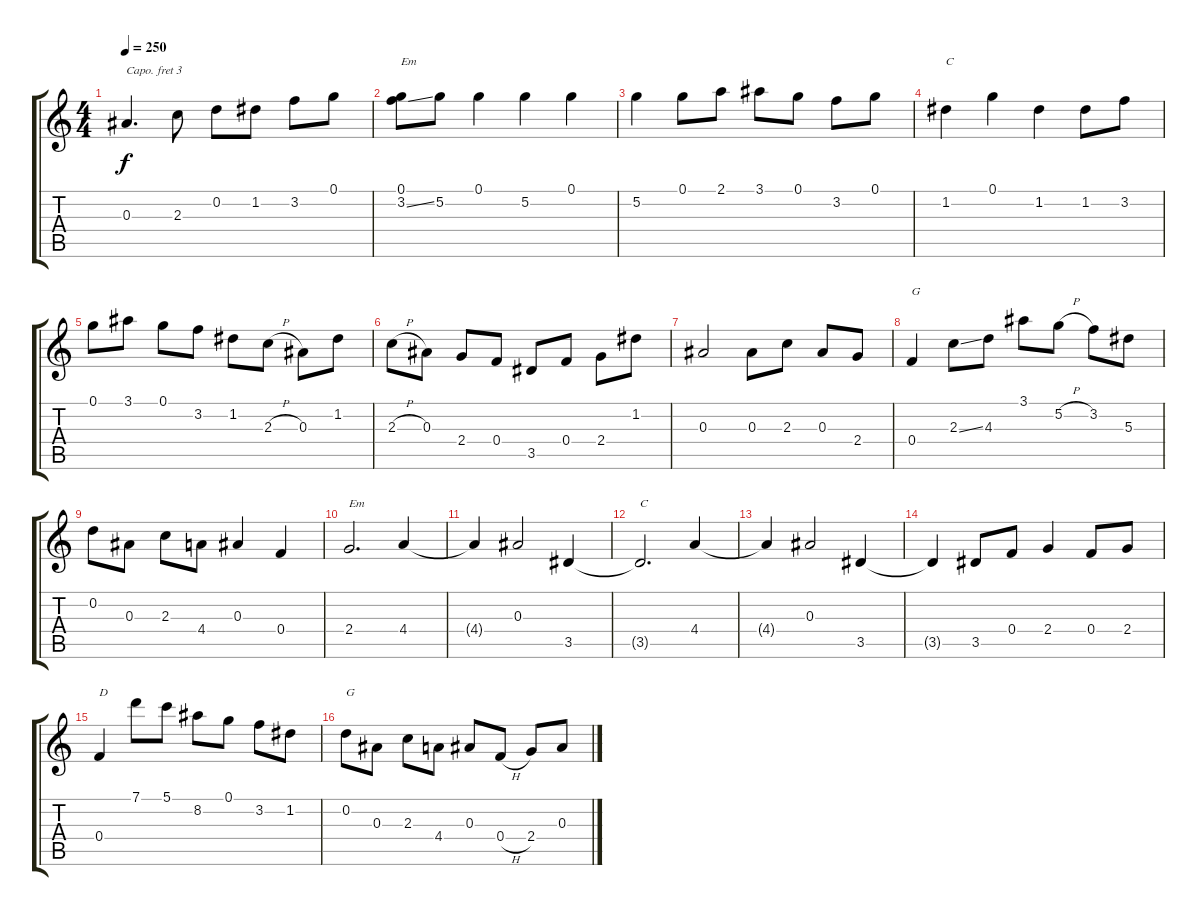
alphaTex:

\track "" {instrument acousticguitarnylon}
\staff {score tabs}
\capo 3
\tuning (E4 B3 G3 D3 A2 E2) {hide}
\ts (4 4)
\tempo 250
\clef g2
\ks c
0.3.4{d dy f instrument acousticguitarnylon} 2.3.8 0.2.8 1.2.8 3.2.8 0.1.8 |
(0.1 3.2{ss}).8{txt "Em"} 5.2.8 0.1.4 5.2.4 0.1.4 |
5.2.4 0.1.8 2.1.8 3.1.8 0.1.8 3.2.8 0.1.8 |
1.2.4{txt "C"} 0.1.4 1.2.4 1.2.8 3.2.8 |
0.1.8 3.1.8 0.1.8 3.2.8 1.2.8 2.3{h}.8 0.3.8 1.2.8 |
2.3{h}.8 0.3.8 2.4.8 0.4.8 3.5.8 0.4.8 2.4.8 1.2.8 |
0.3.2 0.3.8 2.3.8 0.3.8 2.4.8 |
0.4.4{txt "G"} 2.3{ss}.8 4.3.8 3.1.8 5.2{h}.8 3.2.8 5.3.8 |
0.2.8 0.3.8 2.3.8 4.4.8 0.3.4 0.4.4 |
2.4.2{d txt "Em"} 4.4.4 |
4.4{t}.4 0.3.2 3.5.4 |
3.5{t}.2{d txt "C"} 4.4.4 |
4.4{t}.4 0.3.2 3.5.4 |
3.5{t}.4 3.5.8 0.4.8 2.4.4 0.4.8 2.4.8 |
0.4.4{txt "D"} 7.1.8 5.1.8 8.2.8 0.1.8 3.2.8 1.2.8 |
0.2.8{txt "G"} 0.3.8 2.3.8 4.4.8 0.3.8 0.4{h}.8 2.4.8 0.3.8
